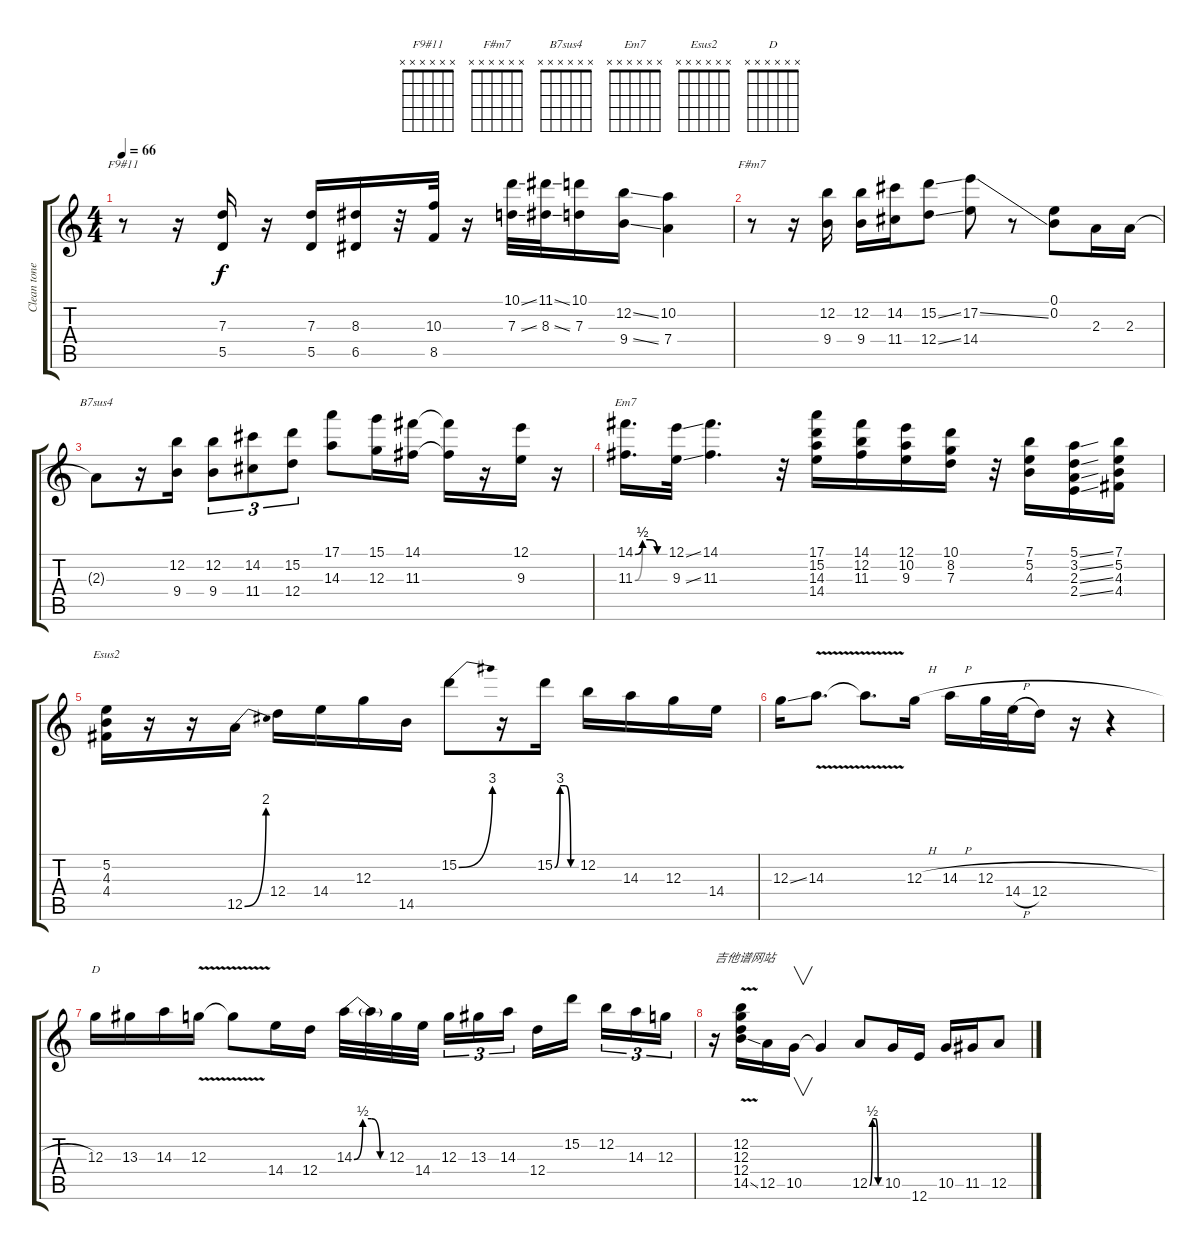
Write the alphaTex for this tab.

\track ("Clean tone" "Clean tone") {instrument electricguitarclean}
\staff {score tabs}
\tuning (E4 B3 G3 D3 A2 E2) {hide}
\chord ("F9#11" x x x x x x)
\chord ("F#m7" x x x x x x)
\chord ("B7sus4" x x x x x x)
\chord ("Em7" x x x x x x)
\chord ("Esus2" x x x x x x)
\chord ("D" x x x x x x)
\ts (4 4)
\tempo 66
\clef g2
\ks c
r.8{ch "F9#11" dy f} r.16 (7.3 5.5).16 r.16 (7.3 5.5).16 (8.3 6.5).16 r.32 (10.3 8.5).32 r.16 (10.1{ss} 7.3{ss}).32 (11.1{ss} 8.3{ss}).32 (10.1 7.3).16 (12.2{ss} 9.4{ss}).16 (10.2 7.4).4 |
r.8{ch "F#m7"} r.16 (12.2 9.4).16 (12.2 9.4).16 (14.2 11.4).16 (15.2{ss} 12.4{ss}).8 (17.2{ss} 14.4).8 r.8 (0.1 0.2).8 2.3.16 2.3.16 |
2.3{t}.8{ch "B7sus4"} r.16 (12.2 9.4).16 (12.2 9.4).8{tu (3 2)} (14.2 11.4).8{tu (3 2)} (15.2 12.4).8{tu (3 2)} (17.1 14.3).8 (15.1 12.3).16 (14.1 11.3).16 (14.1{t} 11.3{t}).16 r.16 (12.1 9.3).16 r.16 |
(14.1{be (custom 0 0 15 2 30 2 45 0 60 0)} 11.3{be (custom 0 0 15 2 30 2 45 0 60 0)}).16{d ch "Em7"} (12.1{ss} 9.3{ss}).32 (14.1 11.3).4{d} r.32 (17.1 15.2 14.3 14.4).16 (14.1 12.2 11.3).16 (12.1 10.2 9.3).16 (10.1 8.2 7.3).16 r.32 (7.1 5.2 4.3).16 (5.1{ss} 3.2{ss} 2.3{ss} 2.4{ss}).16 (7.1 5.2 4.3 4.4).16 |
(5.2 4.3 4.4).16{ch "Esus2"} r.16 r.16 12.5{be (bend 0 0 60 8)}.16 12.4.16 14.4.16 12.3.16 14.5.16 15.2{be (bend 0 0 60 12)}.8 r.16 15.2{be (custom 0 0 15 12 30 12 45 0 60 0)}.16 12.2.16 14.3.16 12.3.16 14.4.16 |
12.3{ss}.16 14.3{v}.8{d} 14.3{t}.8{d} 12.3{h}.16 14.3{h}.16 12.3{h}.32 14.4{h}.32 12.4.16 r.16 r.4 |
12.3.16{ch "D"} 13.3.16 14.3.16 12.3{v}.16 12.3{t}.8 14.4.16 12.4.16 14.3{be (custom 0 0 15 2 30 2 45 0 60 0)}.32 14.3{t}.32 12.3.32 14.4.32{beam splitsecondary} 12.3.16{tu (3 2)} 13.3.16{tu (3 2)} 14.3.16{tu (3 2)} 12.4.16 15.2.16{beam splitsecondary} 12.2.16{tu (3 2)} 14.3.16{tu (3 2)} 12.3.16{tu (3 2)} |
r.16{txt "吉他谱网站"} (12.2{v} 12.3{v} 12.4{v} 14.5{v ss}).16 12.5.16 10.5.16{v} 10.5{t}.4 12.5{be (custom 0 0 15 2 30 2 45 0 60 0)}.8 10.5.16 12.6.16 10.5.16 11.5.16 12.5.8
